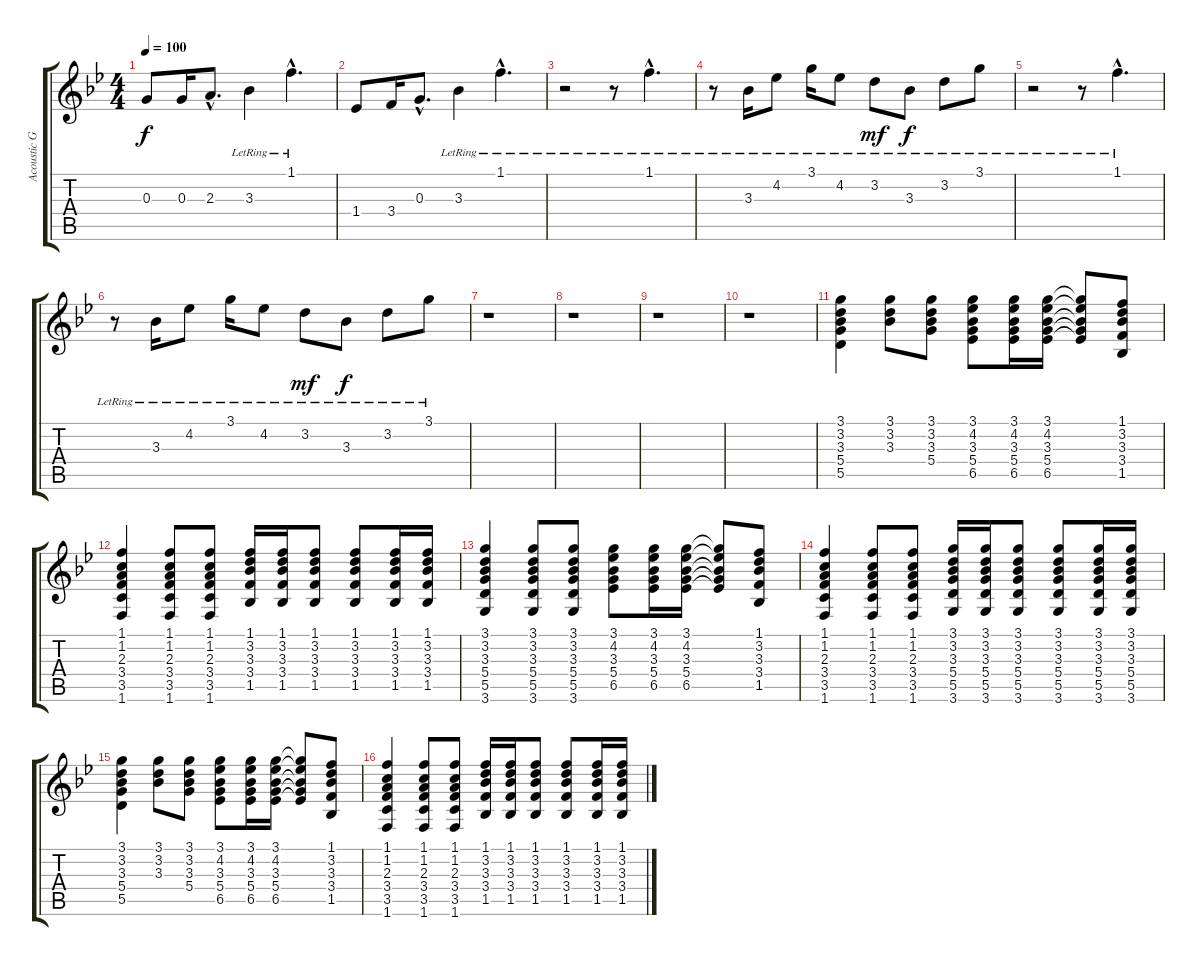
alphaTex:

\track ("Acoustic Guitar" "Acoustic G") {instrument acousticguitarsteel}
\staff {score tabs}
\tuning (E4 B3 G3 D3 A2 E2) {hide}
\ts (4 4)
\tempo 100
\clef g2
\ks gminor
0.3.8{dy f} 0.3.16 2.3{hac}.8{d} 3.3{lr}.4 1.1{hac lr}.4{d} |
1.4.8 3.4.16 0.3{hac}.8{d} 3.3{lr}.4 1.1{hac lr}.4{d} |
r.2 r.8 1.1{hac lr}.4{d} |
r.8 3.3{lr}.16 4.2{lr}.8 3.1{lr}.16 4.2{lr}.8 3.2{lr}.8{dy mf} 3.3{lr}.8{dy f} 3.2{lr}.8 3.1{lr}.8 |
r.2 r.8 1.1{hac lr}.4{d} |
r.8 3.3{lr}.16 4.2{lr}.8 3.1{lr}.16 4.2{lr}.8 3.2{lr}.8{dy mf} 3.3{lr}.8{dy f} 3.2{lr}.8 3.1{lr}.8 |
r.1 |
r.1 |
r.1 |
r.1 |
(3.1 3.2 3.3 5.4 5.5).4 (3.1 3.2 3.3).8 (3.1 3.2 3.3 5.4).8 (3.1 4.2 3.3 5.4 6.5).8 (3.1 4.2 3.3 5.4 6.5).16 (3.1 4.2 3.3 5.4 6.5).16 (3.1{t} 4.2{t} 3.3{t} 5.4{t} 6.5{t}).8 (1.1 3.2 3.3 3.4 1.5).8 |
(1.1 1.2 2.3 3.4 3.5 1.6).4 (1.1 1.2 2.3 3.4 3.5 1.6).8 (1.1 1.2 2.3 3.4 3.5 1.6).8 (1.1 3.2 3.3 3.4 1.5).16 (1.1 3.2 3.3 3.4 1.5).16 (1.1 3.2 3.3 3.4 1.5).8 (1.1 3.2 3.3 3.4 1.5).8 (1.1 3.2 3.3 3.4 1.5).16 (1.1 3.2 3.3 3.4 1.5).16 |
(3.1 3.2 3.3 5.4 5.5 3.6).4 (3.1 3.2 3.3 5.4 5.5 3.6).8 (3.1 3.2 3.3 5.4 5.5 3.6).8 (3.1 4.2 3.3 5.4 6.5).8 (3.1 4.2 3.3 5.4 6.5).16 (3.1 4.2 3.3 5.4 6.5).16 (3.1{t} 4.2{t} 3.3{t} 5.4{t} 6.5{t}).8 (1.1 3.2 3.3 3.4 1.5).8 |
(1.1 1.2 2.3 3.4 3.5 1.6).4 (1.1 1.2 2.3 3.4 3.5 1.6).8 (1.1 1.2 2.3 3.4 3.5 1.6).8 (3.1 3.2 3.3 5.4 5.5 3.6).16 (3.1 3.2 3.3 5.4 5.5 3.6).16 (3.1 3.2 3.3 5.4 5.5 3.6).8 (3.1 3.2 3.3 5.4 5.5 3.6).8 (3.1 3.2 3.3 5.4 5.5 3.6).16 (3.1 3.2 3.3 5.4 5.5 3.6).16 |
(3.1 3.2 3.3 5.4 5.5).4 (3.1 3.2 3.3).8 (3.1 3.2 3.3 5.4).8 (3.1 4.2 3.3 5.4 6.5).8 (3.1 4.2 3.3 5.4 6.5).16 (3.1 4.2 3.3 5.4 6.5).16 (3.1{t} 4.2{t} 3.3{t} 5.4{t} 6.5{t}).8 (1.1 3.2 3.3 3.4 1.5).8 |
(1.1 1.2 2.3 3.4 3.5 1.6).4 (1.1 1.2 2.3 3.4 3.5 1.6).8 (1.1 1.2 2.3 3.4 3.5 1.6).8 (1.1 3.2 3.3 3.4 1.5).16 (1.1 3.2 3.3 3.4 1.5).16 (1.1 3.2 3.3 3.4 1.5).8 (1.1 3.2 3.3 3.4 1.5).8 (1.1 3.2 3.3 3.4 1.5).16 (1.1 3.2 3.3 3.4 1.5).16
